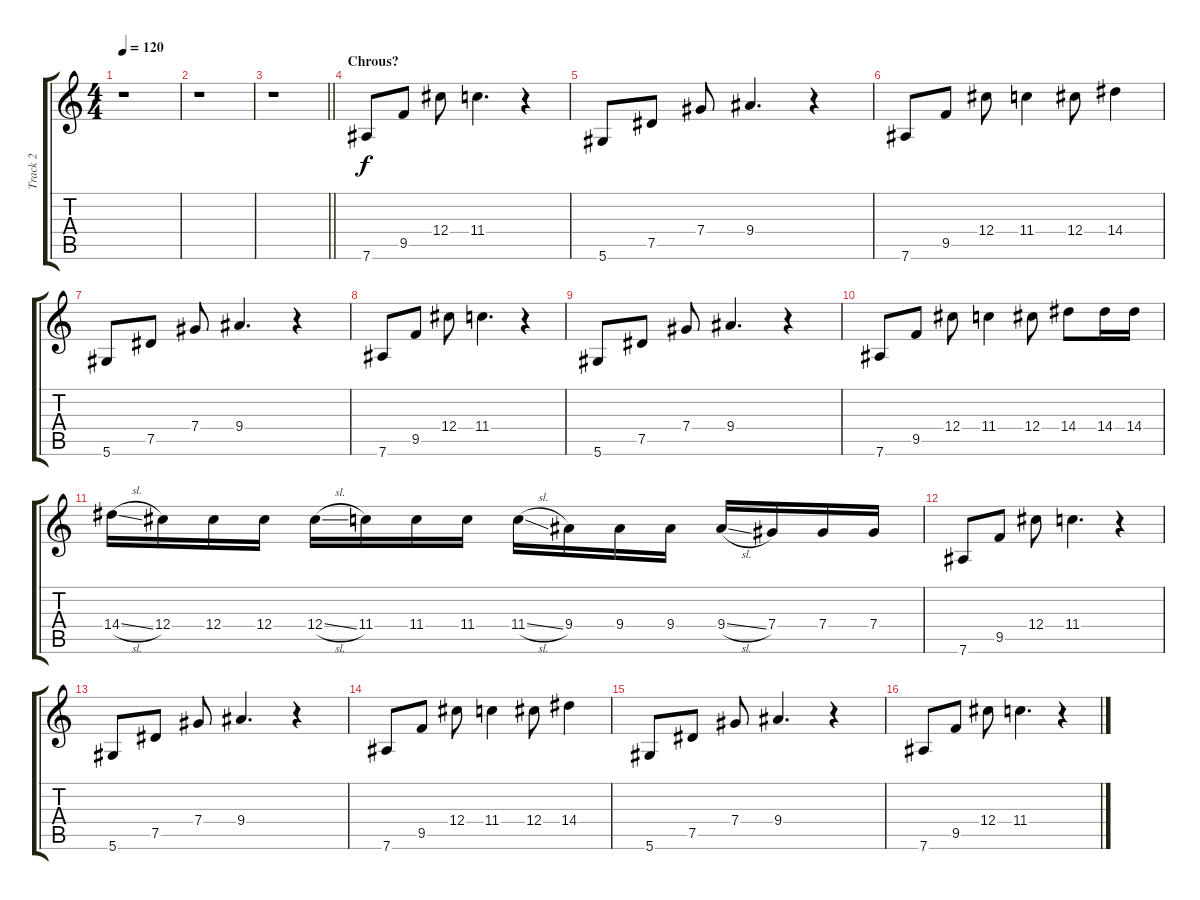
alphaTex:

\track ("Track 2" "Track 2") {instrument overdrivenguitar}
\staff {score tabs}
\tuning (Eb4 Bb3 Gb3 Db3 Ab2 Eb2) {hide}
\ts (4 4)
\tempo 120
\clef g2
\ks c
r.1{dy f} |
r.1 |
\barLineRight lightlight
r.1 |
\section ("" "Chrous?")
7.6.8{instrument overdrivenguitar} 9.5.8 12.4.8 11.4.4{d} r.4 |
5.6.8 7.5.8 7.4.8 9.4.4{d} r.4 |
7.6.8 9.5.8 12.4.8 11.4.4 12.4.8 14.4.4 |
5.6.8 7.5.8 7.4.8 9.4.4{d} r.4 |
7.6.8 9.5.8 12.4.8 11.4.4{d} r.4 |
5.6.8 7.5.8 7.4.8 9.4.4{d} r.4 |
7.6.8 9.5.8 12.4.8 11.4.4 12.4.8 14.4.8 14.4.16 14.4.16 |
14.4{sl}.16 12.4.16 12.4.16 12.4.16 12.4{sl}.16 11.4.16 11.4.16 11.4.16 11.4{sl}.16 9.4.16 9.4.16 9.4.16 9.4{sl}.16 7.4.16 7.4.16 7.4.16 |
7.6.8 9.5.8 12.4.8 11.4.4{d} r.4 |
5.6.8 7.5.8 7.4.8 9.4.4{d} r.4 |
7.6.8 9.5.8 12.4.8 11.4.4 12.4.8 14.4.4 |
5.6.8 7.5.8 7.4.8 9.4.4{d} r.4 |
7.6.8 9.5.8 12.4.8 11.4.4{d} r.4
